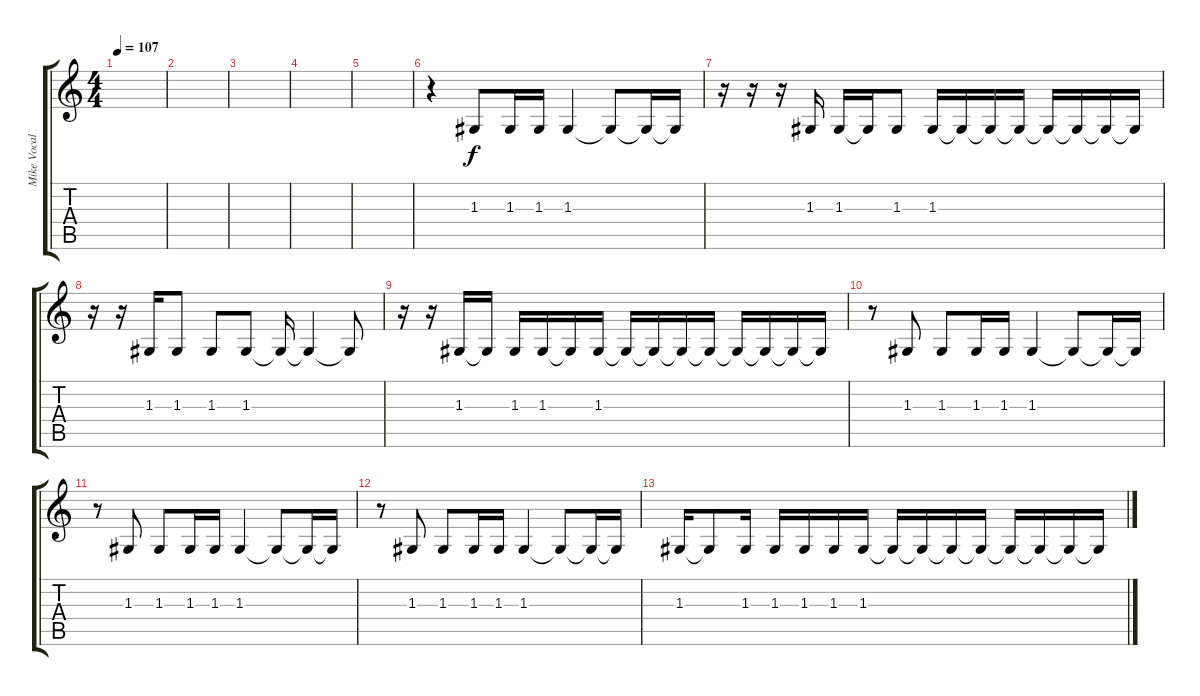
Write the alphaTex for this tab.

\track ("Mike Vocals" "Mike Vocal") {instrument harmonica}
\staff {score tabs}
\tuning (E4 B3 G3 D3 A2 E2) {hide}
\ts (4 4)
\tempo 107
\clef g2
\ks c
|
|
|
|
|
r.4 1.3.8 1.3.16 1.3.16 1.3.4 1.3{t}.8 1.3{t}.16 1.3{t}.16 |
r.16 r.16 r.16 1.3.16 1.3.16 1.3{t}.16 1.3.8 1.3.16 1.3{t}.16 1.3{t}.16 1.3{t}.16 1.3{t}.16 1.3{t}.16 1.3{t}.16 1.3{t}.16 |
r.16 r.16 1.3.16 1.3.8 1.3.8 1.3.8 1.3{t}.16 1.3{t}.4 1.3{t}.8 |
r.16 r.16 1.3.16 1.3{t}.16 1.3.16 1.3.16 1.3{t}.16 1.3.16 1.3{t}.16 1.3{t}.16 1.3{t}.16 1.3{t}.16 1.3{t}.16 1.3{t}.16 1.3{t}.16 1.3{t}.16 |
r.8 1.3.8 1.3.8 1.3.16 1.3.16 1.3.4 1.3{t}.8 1.3{t}.16 1.3{t}.16 |
r.8 1.3.8 1.3.8 1.3.16 1.3.16 1.3.4 1.3{t}.8 1.3{t}.16 1.3{t}.16 |
r.8 1.3.8 1.3.8 1.3.16 1.3.16 1.3.4 1.3{t}.8 1.3{t}.16 1.3{t}.16 |
1.3.16 1.3{t}.8 1.3.16 1.3.16 1.3.16 1.3.16 1.3.16 1.3{t}.16 1.3{t}.16 1.3{t}.16 1.3{t}.16 1.3{t}.16 1.3{t}.16 1.3{t}.16 1.3{t}.16
